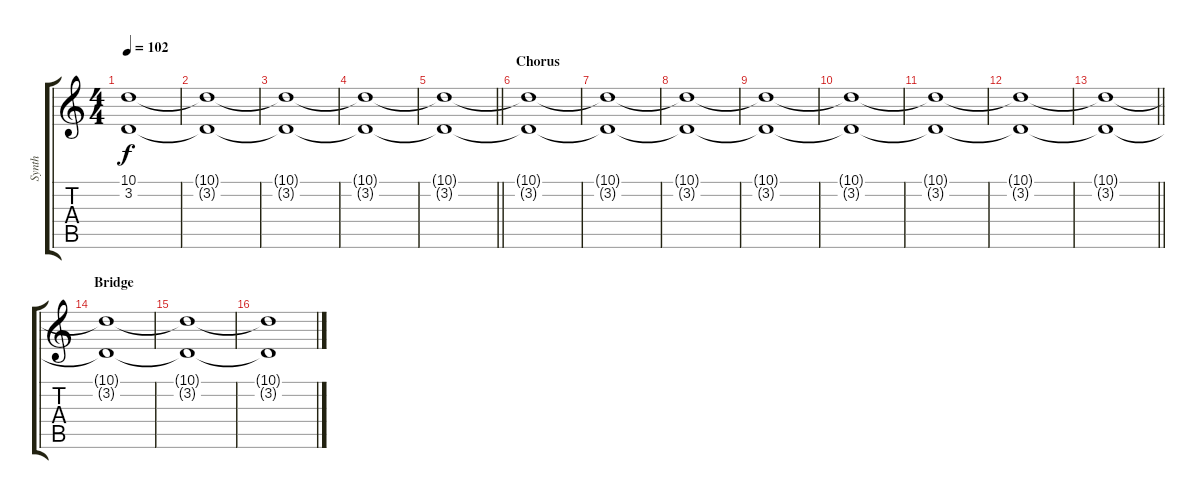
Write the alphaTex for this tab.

\track ("Synth" "Synth") {instrument pad8sweep}
\staff {score tabs}
\tuning (E4 B3 G3 D3 A2 E2) {hide}
\ts (4 4)
\tempo 102
\clef g2
\ks c
(10.1{t} 3.2{t}).1{dy f} |
(10.1{t} 3.2{t}).1 |
(10.1{t} 3.2{t}).1 |
(10.1{t} 3.2{t}).1 |
\barLineRight lightlight
(10.1{t} 3.2{t}).1 |
\section ("" "Chorus")
(10.1{t} 3.2{t}).1 |
(10.1{t} 3.2{t}).1 |
(10.1{t} 3.2{t}).1 |
(10.1{t} 3.2{t}).1 |
(10.1{t} 3.2{t}).1 |
(10.1{t} 3.2{t}).1 |
(10.1{t} 3.2{t}).1 |
\barLineRight lightlight
(10.1{t} 3.2{t}).1 |
\section ("" "Bridge")
(10.1{t} 3.2{t}).1 |
(10.1{t} 3.2{t}).1 |
(10.1{t} 3.2{t}).1
